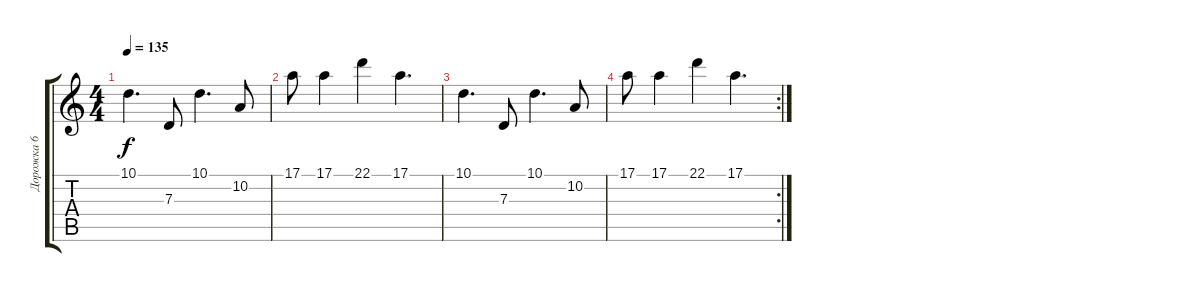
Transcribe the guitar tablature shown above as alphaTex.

\track ("Дорожка 6" "Дорожка 6") {instrument brightacousticpiano}
\staff {score tabs}
\tuning (E4 B3 G3 D3 A2 E2) {hide}
\ts (4 4)
\tempo 135
\clef g2
\ks c
10.1.4{d dy f} 7.3.8 10.1.4{d} 10.2.8 |
17.1.8 17.1.4 22.1.4 17.1.4{d} |
10.1.4{d} 7.3.8 10.1.4{d} 10.2.8 |
\rc 2
17.1.8 17.1.4 22.1.4 17.1.4{d}
